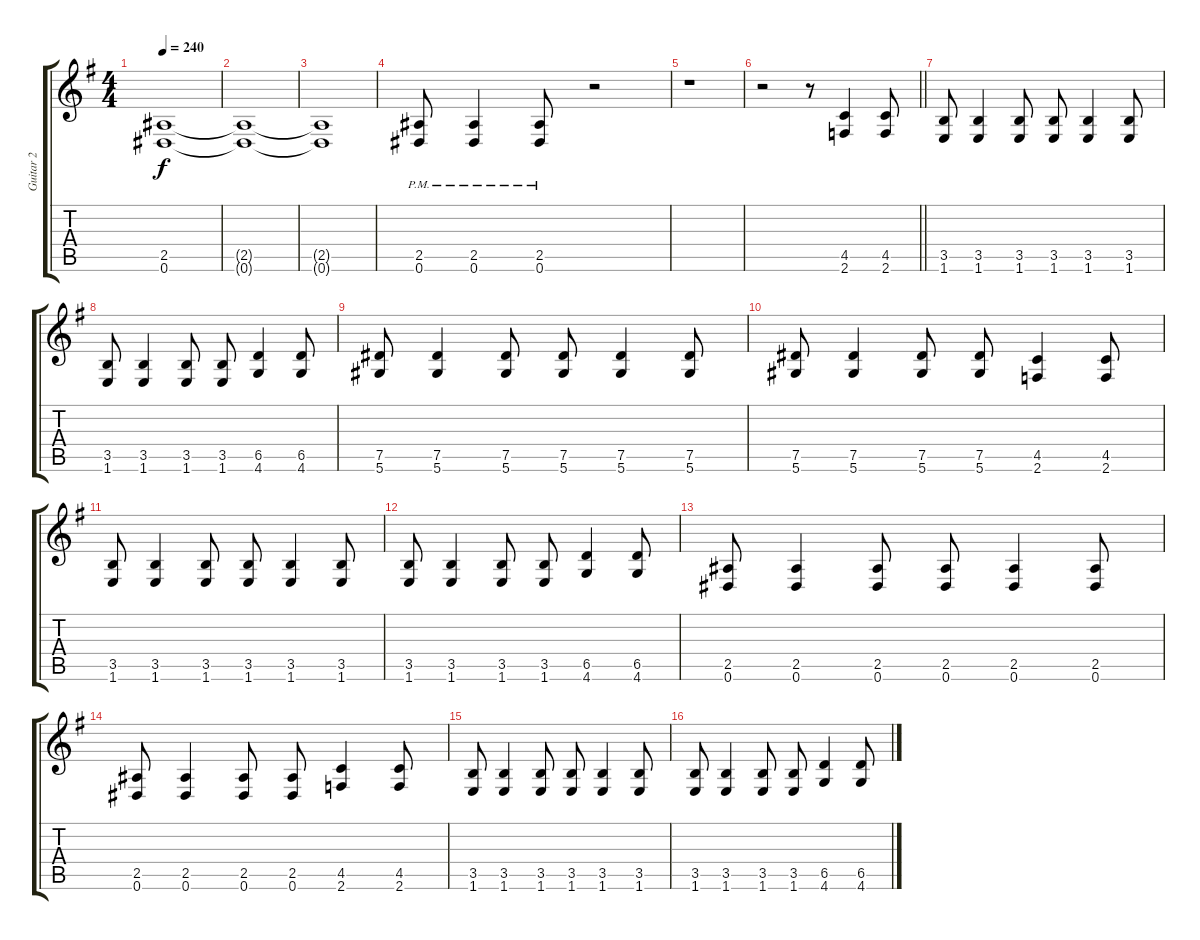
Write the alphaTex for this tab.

\track ("Guitar 2" "Guitar 2") {instrument overdrivenguitar}
\staff {score tabs}
\tuning (Eb4 Bb3 Gb3 Db3 Ab2 Eb2) {hide}
\ts (4 4)
\tempo 240
\clef g2
\ks eminor
(2.5{t} 0.6{t}).1{dy f} |
(2.5{t} 0.6{t}).1 |
(2.5{t} 0.6{t}).1 |
(2.5{pm} 0.6{pm}).8 (2.5{pm} 0.6{pm}).4 (2.5{pm} 0.6{pm}).8 r.2 |
r.1 |
\barLineRight lightlight
r.2 r.8 (4.5 2.6).4 (4.5 2.6).8 |
(3.5 1.6).8 (3.5 1.6).4 (3.5 1.6).8 (3.5 1.6).8 (3.5 1.6).4 (3.5 1.6).8 |
(3.5 1.6).8 (3.5 1.6).4 (3.5 1.6).8 (3.5 1.6).8 (6.5 4.6).4 (6.5 4.6).8 |
(7.5 5.6).8 (7.5 5.6).4 (7.5 5.6).8 (7.5 5.6).8 (7.5 5.6).4 (7.5 5.6).8 |
(7.5 5.6).8 (7.5 5.6).4 (7.5 5.6).8 (7.5 5.6).8 (4.5 2.6).4 (4.5 2.6).8 |
(3.5 1.6).8 (3.5 1.6).4 (3.5 1.6).8 (3.5 1.6).8 (3.5 1.6).4 (3.5 1.6).8 |
(3.5 1.6).8 (3.5 1.6).4 (3.5 1.6).8 (3.5 1.6).8 (6.5 4.6).4 (6.5 4.6).8 |
(2.5 0.6).8 (2.5 0.6).4 (2.5 0.6).8 (2.5 0.6).8 (2.5 0.6).4 (2.5 0.6).8 |
(2.5 0.6).8 (2.5 0.6).4 (2.5 0.6).8 (2.5 0.6).8 (4.5 2.6).4 (4.5 2.6).8 |
(3.5 1.6).8 (3.5 1.6).4 (3.5 1.6).8 (3.5 1.6).8 (3.5 1.6).4 (3.5 1.6).8 |
(3.5 1.6).8 (3.5 1.6).4 (3.5 1.6).8 (3.5 1.6).8 (6.5 4.6).4 (6.5 4.6).8
